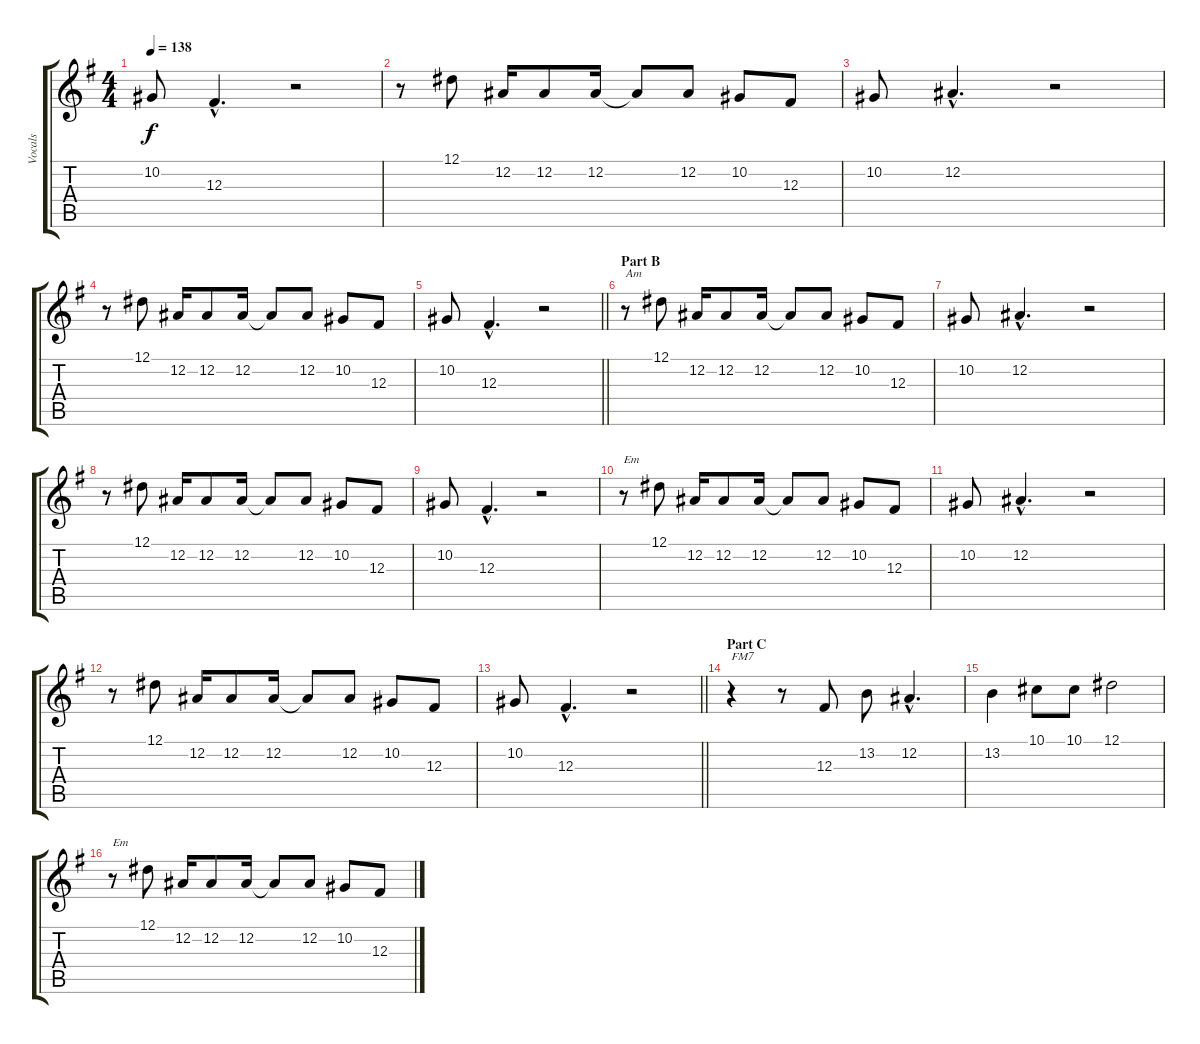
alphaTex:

\track ("Vocals" "Vocals") {instrument trumpet}
\staff {score tabs}
\tuning (Eb4 Bb3 Gb3 Db3 Ab2 Eb2) {hide}
\ts (4 4)
\tempo 138
\clef g2
\ks g
10.2.8{dy f} 12.3{hac}.4{d} r.2 |
r.8 12.1.8 12.2.16 12.2.8 12.2.16 12.2{t}.8 12.2.8 10.2.8 12.3.8 |
10.2.8 12.2{hac}.4{d} r.2 |
r.8 12.1.8 12.2.16 12.2.8 12.2.16 12.2{t}.8 12.2.8 10.2.8 12.3.8 |
\barLineRight lightlight
10.2.8 12.3{hac}.4{d} r.2 |
\section ("" "Part B")
r.8{txt "Am"} 12.1.8 12.2.16 12.2.8 12.2.16 12.2{t}.8 12.2.8 10.2.8 12.3.8 |
10.2.8 12.2{hac}.4{d} r.2 |
r.8 12.1.8 12.2.16 12.2.8 12.2.16 12.2{t}.8 12.2.8 10.2.8 12.3.8 |
10.2.8 12.3{hac}.4{d} r.2 |
r.8{txt "Em"} 12.1.8 12.2.16 12.2.8 12.2.16 12.2{t}.8 12.2.8 10.2.8 12.3.8 |
10.2.8 12.2{hac}.4{d} r.2 |
r.8 12.1.8 12.2.16 12.2.8 12.2.16 12.2{t}.8 12.2.8 10.2.8 12.3.8 |
\barLineRight lightlight
10.2.8 12.3{hac}.4{d} r.2 |
\section ("" "Part C")
r.4{txt "FM7"} r.8 12.3.8 13.2.8 12.2{hac}.4{d} |
13.2.4 10.1.8 10.1.8 12.1.2 |
r.8{txt "Em"} 12.1.8 12.2.16 12.2.8 12.2.16 12.2{t}.8 12.2.8 10.2.8 12.3.8
